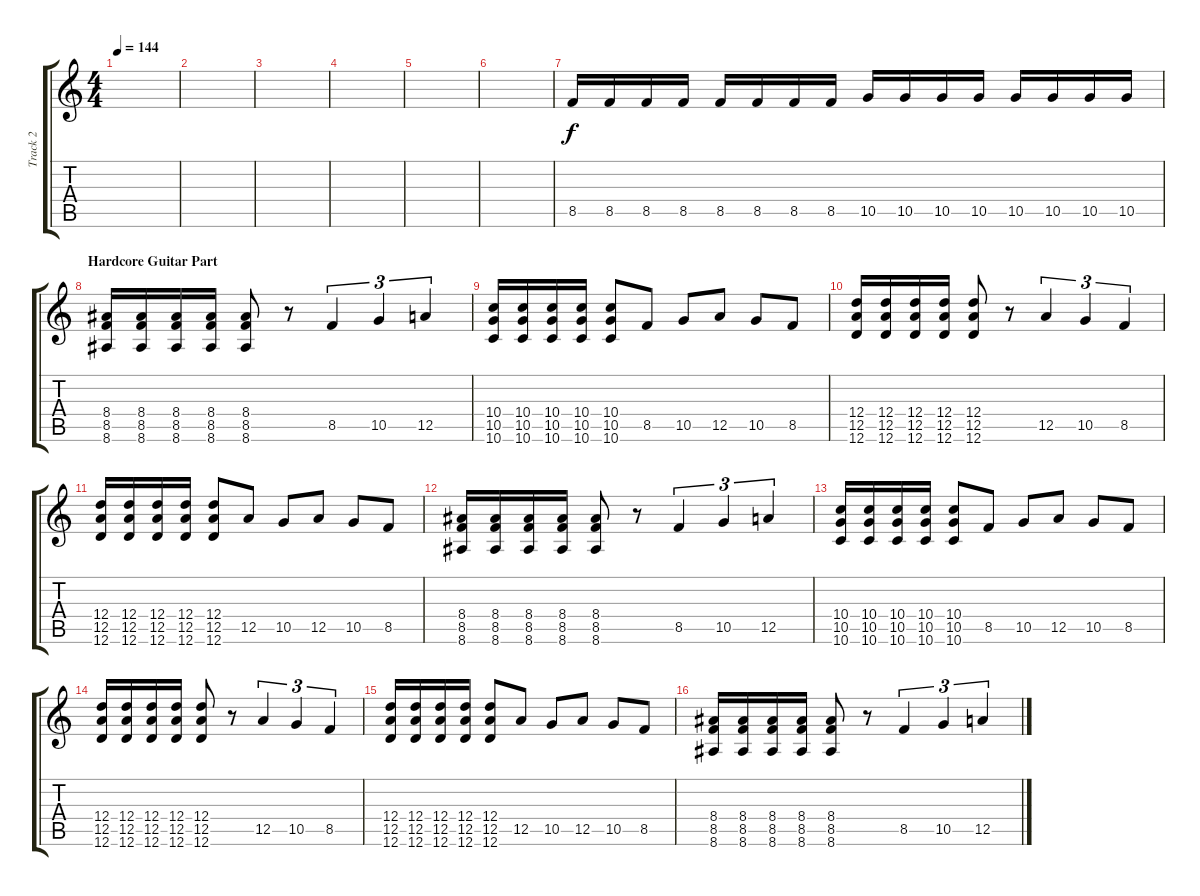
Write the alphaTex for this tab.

\track ("Track 2" "Track 2") {instrument distortionguitar}
\staff {score tabs}
\tuning (E4 B3 G3 D3 A2 D2) {hide}
\ts (4 4)
\tempo 144
\clef g2
\ks c
|
|
|
|
|
|
8.5.16 8.5.16 8.5.16 8.5.16 8.5.16 8.5.16 8.5.16 8.5.16 10.5.16 10.5.16 10.5.16 10.5.16 10.5.16 10.5.16 10.5.16 10.5.16 |
\section ("" "Hardcore Guitar Part")
(8.4 8.5 8.6).16 (8.4 8.5 8.6).16 (8.4 8.5 8.6).16 (8.4 8.5 8.6).16 (8.4 8.5 8.6).8 r.8 8.5.4{tu (3 2)} 10.5.4{tu (3 2)} 12.5.4{tu (3 2)} |
(10.4 10.5 10.6).16 (10.4 10.5 10.6).16 (10.4 10.5 10.6).16 (10.4 10.5 10.6).16 (10.4 10.5 10.6).8 8.5.8 10.5.8 12.5.8 10.5.8 8.5.8 |
(12.4 12.5 12.6).16 (12.4 12.5 12.6).16 (12.4 12.5 12.6).16 (12.4 12.5 12.6).16 (12.4 12.5 12.6).8 r.8 12.5.4{tu (3 2)} 10.5.4{tu (3 2)} 8.5.4{tu (3 2)} |
(12.4 12.5 12.6).16 (12.4 12.5 12.6).16 (12.4 12.5 12.6).16 (12.4 12.5 12.6).16 (12.4 12.5 12.6).8 12.5.8 10.5.8 12.5.8 10.5.8 8.5.8 |
(8.4 8.5 8.6).16 (8.4 8.5 8.6).16 (8.4 8.5 8.6).16 (8.4 8.5 8.6).16 (8.4 8.5 8.6).8 r.8 8.5.4{tu (3 2)} 10.5.4{tu (3 2)} 12.5.4{tu (3 2)} |
(10.4 10.5 10.6).16 (10.4 10.5 10.6).16 (10.4 10.5 10.6).16 (10.4 10.5 10.6).16 (10.4 10.5 10.6).8 8.5.8 10.5.8 12.5.8 10.5.8 8.5.8 |
(12.4 12.5 12.6).16 (12.4 12.5 12.6).16 (12.4 12.5 12.6).16 (12.4 12.5 12.6).16 (12.4 12.5 12.6).8 r.8 12.5.4{tu (3 2)} 10.5.4{tu (3 2)} 8.5.4{tu (3 2)} |
(12.4 12.5 12.6).16 (12.4 12.5 12.6).16 (12.4 12.5 12.6).16 (12.4 12.5 12.6).16 (12.4 12.5 12.6).8 12.5.8 10.5.8 12.5.8 10.5.8 8.5.8 |
(8.4 8.5 8.6).16 (8.4 8.5 8.6).16 (8.4 8.5 8.6).16 (8.4 8.5 8.6).16 (8.4 8.5 8.6).8 r.8 8.5.4{tu (3 2)} 10.5.4{tu (3 2)} 12.5.4{tu (3 2)}
